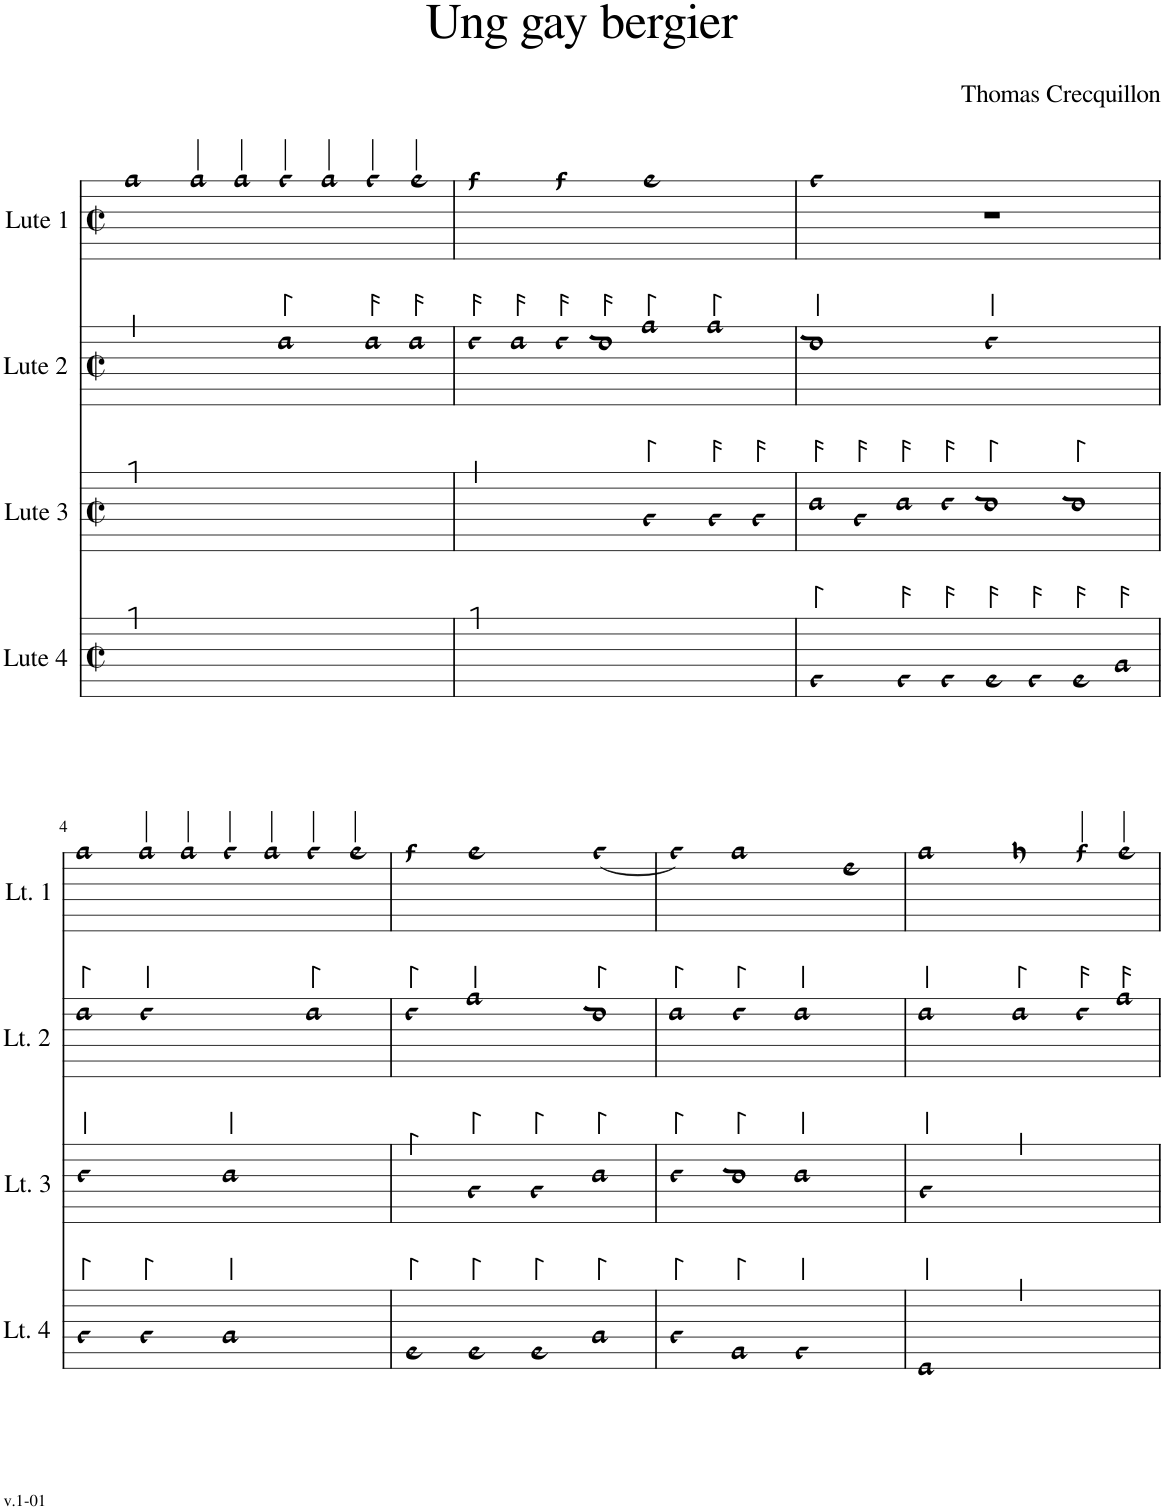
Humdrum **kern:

**kern	**kern	**kern	**kern
*part4	*part3	*part2	*part1
*staff4	*staff3	*staff2	*staff1
*I"Lute 4	*I"Lute 3	*I"Lute 2	*I"Lute 1
*I'Lt. 4	*I'Lt. 3	*I'Lt. 2	*I'Lt. 1
*stria6	*stria6	*stria6	*stria6
*k[]	*k[]	*k[]	*k[]
*M4/2	*M4/2	*M4/2	*M4/2
*met(c|)	*met(c|)	*met(c|)	*met(c|)
=1	=1	=1	=1
0r	0r	1r	2g
.	.	.	4g/
.	.	.	4g/
.	.	2d	4a/
.	.	.	4g/
.	.	4d	4a/
.	.	4d	4b/
=2	=2	=2	=2
0r	1r	4e	2cc
.	.	4d	.
.	.	4e	2cc
.	.	4f	.
.	2G	2g	1b
.	4G	2g	.
.	4G	.	.
=3	=3	=3	=3
2D	4A	1f	1a
.	4G	.	.
4D	4A	.	.
4D	4B	.	.
4E	2c	1e	1r
4D	.	.	.
4E	2c	.	.
4F	.	.	.
!!LO:LB:g=z
=4	=4	=4	=4
2G	1B	2d	2g
2G	.	1e	4g/
.	.	.	4g/
1F	1A	.	4a/
.	.	.	4g/
.	.	2d	4a/
.	.	.	4b/
=5	=5	=5	=5
2E	2r	2e	2cc
2E	2G	1g	1b
2E	2G	.	.
2F	2A	2f	[2a
=6	=6	=6	=6
2G	2B	2d	2a]
2C	2c	2e	1g
1D	1A	1d	.
.	.	.	2f#
=7	=7	=7	=7
1GG	1G	1d	1g
1r	1r	2d	2dd
.	.	4e	4cc/
.	.	4g	4b/
=	=	=	=
*-	*-	*-	*-
